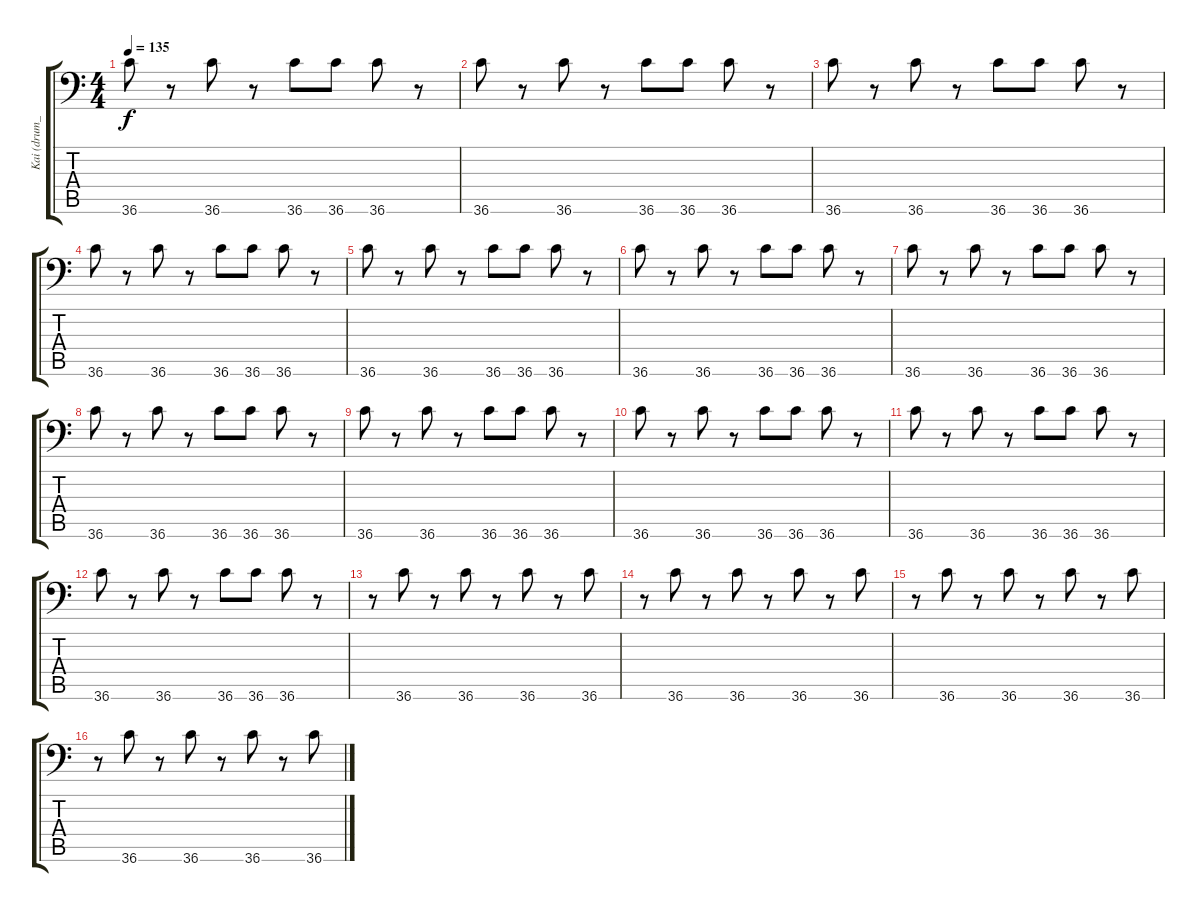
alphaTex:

\track ("Kai (drum_bass)" "Kai (drum_") {instrument acousticgrandpiano}
\staff {score tabs}
\tuning (C-1 C-1 C-1 C-1 C-1 C-1) {hide}
\ts (4 4)
\tempo 135
\clef f4
\ks c
36.6.8{dy f} r.8 36.6.8 r.8 36.6.8 36.6.8 36.6.8 r.8 |
36.6.8 r.8 36.6.8 r.8 36.6.8 36.6.8 36.6.8 r.8 |
36.6.8 r.8 36.6.8 r.8 36.6.8 36.6.8 36.6.8 r.8 |
36.6.8 r.8 36.6.8 r.8 36.6.8 36.6.8 36.6.8 r.8 |
36.6.8 r.8 36.6.8 r.8 36.6.8 36.6.8 36.6.8 r.8 |
36.6.8 r.8 36.6.8 r.8 36.6.8 36.6.8 36.6.8 r.8 |
36.6.8 r.8 36.6.8 r.8 36.6.8 36.6.8 36.6.8 r.8 |
36.6.8 r.8 36.6.8 r.8 36.6.8 36.6.8 36.6.8 r.8 |
36.6.8 r.8 36.6.8 r.8 36.6.8 36.6.8 36.6.8 r.8 |
36.6.8 r.8 36.6.8 r.8 36.6.8 36.6.8 36.6.8 r.8 |
36.6.8 r.8 36.6.8 r.8 36.6.8 36.6.8 36.6.8 r.8 |
36.6.8 r.8 36.6.8 r.8 36.6.8 36.6.8 36.6.8 r.8 |
r.8 36.6.8 r.8 36.6.8 r.8 36.6.8 r.8 36.6.8 |
r.8 36.6.8 r.8 36.6.8 r.8 36.6.8 r.8 36.6.8 |
r.8 36.6.8 r.8 36.6.8 r.8 36.6.8 r.8 36.6.8 |
r.8 36.6.8 r.8 36.6.8 r.8 36.6.8 r.8 36.6.8
